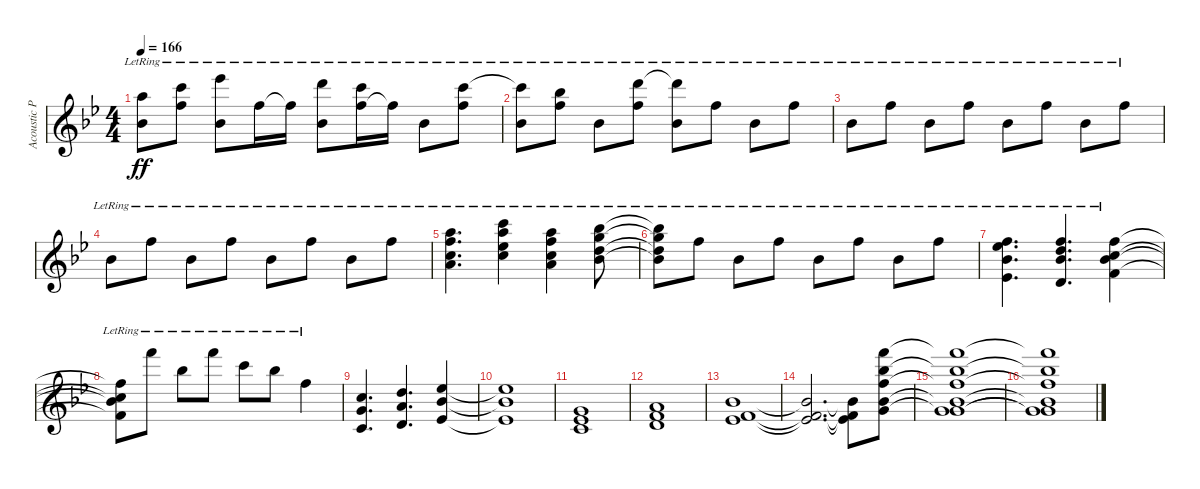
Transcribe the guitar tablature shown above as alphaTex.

\track ("Acoustic Piano (Staff 1)" "Acoustic P") {instrument acousticgrandpiano}
\staff {score}
\tuning (E4 B3 G3 D3 A2 E2 B1) {hide}
\ts (4 4)
\tempo 166
\clef g2
\ks gminor
(17.1{lr} 11.2{lr}).8{dy ff} (20.1{lr} 18.2{lr}).8 (23.1{lr} 11.2{lr}).8 13.1{lr}.16 13.1{lr t}.16 (6.1{lr} 27.2).8 (13.1{lr} 25.2).16 13.1{lr t}.16 6.1{lr}.8 (20.1{lr} 18.2{lr}).8 |
(20.1{lr t} 11.2{lr}).8 (18.1{lr} 18.2{lr}).8 6.1{lr}.8 (22.1{lr} 18.2{lr}).8 (22.1{lr t} 11.2{lr}).8 13.1{lr}.8 6.1{lr}.8 13.1{lr}.8 |
6.1{lr}.8 13.1{lr}.8 6.1{lr}.8 13.1{lr}.8 6.1{lr}.8 13.1{lr}.8 6.1{lr}.8 13.1{lr}.8 |
6.1{lr}.8 13.1{lr}.8 6.1{lr}.8 13.1{lr}.8 6.1{lr}.8 13.1{lr}.8 6.1{lr}.8 13.1{lr}.8 |
(5.1{lr} 22.2{lr} 22.3{lr} 22.4{lr}).4{d} (20.1{lr} 22.2{lr} 20.3{lr} 22.4{lr}).4 (5.1{lr} 22.2{lr} 22.3{lr} 22.4{lr}).4 (18.1{lr} 20.2{lr} 19.3{lr} 20.4{lr}).8 |
(18.1{lr t} 20.2{lr t} 19.3{lr t} 20.4{lr t}).8 13.1{lr}.8 6.1{lr}.8 13.1{lr}.8 6.1{lr}.8 13.1{lr}.8 6.1{lr}.8 13.1{lr}.8 |
(13.1{lr} 16.2{lr} 15.3{lr} 13.4{lr}).4{d} (13.1{lr} 15.2{lr} 15.3{lr} 12.4{lr}).4{d} (13.1{lr} 13.2{lr} 15.3{lr} 15.4{lr}).4 |
(13.1{lr t} 13.2{lr t} 15.3{lr t} 15.4{lr t}).8 25.1{lr}.8 18.1{lr}.8 25.1{lr}.8 20.1{lr}.8 18.1{lr}.8 13.1{lr}.4 |
(8.1 8.2 5.3).4{d} (10.1 10.2 7.3).4{d} (11.1 11.2 8.3).4 |
(11.1{t} 11.2{t} 8.3{t}).1 |
(3.1 1.2 8.3).1 |
(5.1 3.2 10.3).1 |
(6.1 4.2 10.3).1 |
(6.1{t} 4.2{t} 10.3{t}).2{d} (6.1{t} 4.2{t} 10.3{t}).8 (25.1 23.2 22.3 20.4 22.5).8 |
(25.1{t} 23.2{t} 22.3{t} 20.4{t} 22.5{t} 27.6).1 |
(25.1{t} 23.2{t} 22.3{t} 20.4{t} 22.5{t} 27.6{t}).1
